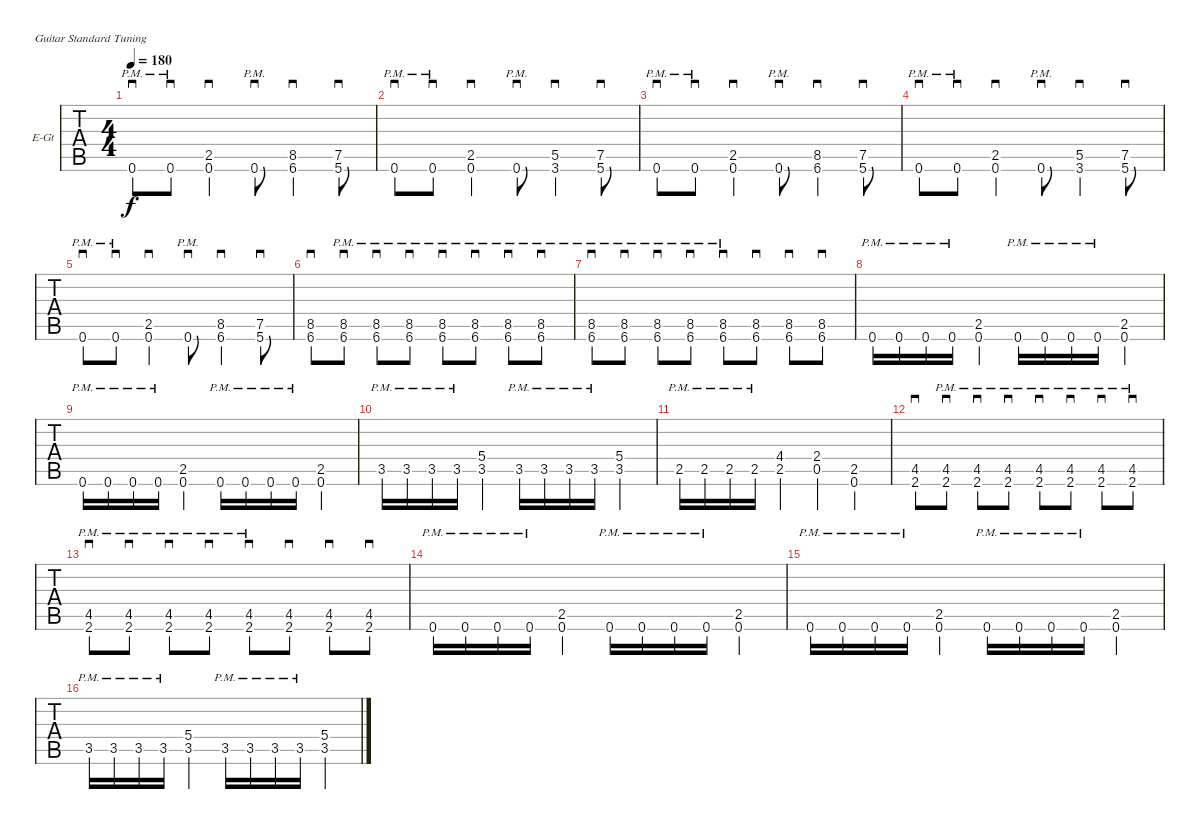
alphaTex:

\bracketExtendMode groupsimilarinstruments
\firstSystemTrackNameOrientation horizontal
\otherSystemsTrackNameOrientation horizontal
\track ("Guitar 02" "E-Gt") {instrument overdrivenguitar}
\staff {tabs}
\tuning (E4 B3 G3 D3 A2 E2)
\ts (4 4)
\tempo 180
\clef g2
\ks c
0.6{pm}.8{sd dy f} 0.6{pm}.8{sd} (2.5 0.6).4{sd} 0.6{pm}.8{sd} (8.5 6.6).4{sd} (7.5 5.6).8{sd} |
0.6{pm}.8{sd} 0.6{pm}.8{sd} (2.5 0.6).4{sd} 0.6{pm}.8{sd} (5.5 3.6).4{sd} (7.5 5.6).8{sd} |
0.6{pm}.8{sd} 0.6{pm}.8{sd} (2.5 0.6).4{sd} 0.6{pm}.8{sd} (8.5 6.6).4{sd} (7.5 5.6).8{sd} |
0.6{pm}.8{sd} 0.6{pm}.8{sd} (2.5 0.6).4{sd} 0.6{pm}.8{sd} (5.5 3.6).4{sd} (7.5 5.6).8{sd} |
0.6{pm}.8{sd} 0.6{pm}.8{sd} (2.5 0.6).4{sd} 0.6{pm}.8{sd} (8.5 6.6).4{sd} (7.5 5.6).8{sd} |
(8.5 6.6).8{sd} (8.5{pm} 6.6{pm}).8{sd} (8.5{pm} 6.6{pm}).8{sd} (8.5{pm} 6.6{pm}).8{sd} (8.5{pm} 6.6{pm}).8{sd} (8.5{pm} 6.6{pm}).8{sd} (8.5{pm} 6.6{pm}).8{sd} (8.5{pm} 6.6{pm}).8{sd} |
(8.5{pm} 6.6{pm}).8{sd} (8.5{pm} 6.6{pm}).8{sd} (8.5{pm} 6.6{pm}).8{sd} (8.5{pm} 6.6{pm}).8{sd} (8.5{pm} 6.6{pm}).8{sd} (8.5 6.6).8{sd} (8.5 6.6).8{sd} (8.5 6.6).8{sd} |
0.6{pm}.16 0.6{pm}.16 0.6{pm}.16 0.6{pm}.16 (2.5 0.6).4 0.6{pm}.16 0.6{pm}.16 0.6{pm}.16 0.6{pm}.16 (2.5 0.6).4 |
0.6{pm}.16 0.6{pm}.16 0.6{pm}.16 0.6{pm}.16 (2.5 0.6).4 0.6{pm}.16 0.6{pm}.16 0.6{pm}.16 0.6{pm}.16 (2.5 0.6).4 |
3.5{pm}.16 3.5{pm}.16 3.5{pm}.16 3.5{pm}.16 (5.4 3.5).4 3.5{pm}.16 3.5{pm}.16 3.5{pm}.16 3.5{pm}.16 (5.4 3.5).4 |
2.5{pm}.16 2.5{pm}.16 2.5{pm}.16 2.5{pm}.16 (4.4 2.5).4 (2.4 0.5).4 (2.5 0.6).4 |
(4.5 2.6).8{sd} (4.5{pm} 2.6{pm}).8{sd} (4.5{pm} 2.6{pm}).8{sd} (4.5{pm} 2.6{pm}).8{sd} (4.5{pm} 2.6{pm}).8{sd} (4.5{pm} 2.6{pm}).8{sd} (4.5{pm} 2.6{pm}).8{sd} (4.5{pm} 2.6{pm}).8{sd} |
(4.5{pm} 2.6{pm}).8{sd} (4.5{pm} 2.6{pm}).8{sd} (4.5{pm} 2.6{pm}).8{sd} (4.5{pm} 2.6{pm}).8{sd} (4.5{pm} 2.6{pm}).8{sd} (4.5 2.6).8{sd} (4.5 2.6).8{sd} (4.5 2.6).8{sd} |
0.6{pm}.16 0.6{pm}.16 0.6{pm}.16 0.6{pm}.16 (2.5 0.6).4 0.6{pm}.16 0.6{pm}.16 0.6{pm}.16 0.6{pm}.16 (2.5 0.6).4 |
0.6{pm}.16 0.6{pm}.16 0.6{pm}.16 0.6{pm}.16 (2.5 0.6).4 0.6{pm}.16 0.6{pm}.16 0.6{pm}.16 0.6{pm}.16 (2.5 0.6).4 |
3.5{pm}.16 3.5{pm}.16 3.5{pm}.16 3.5{pm}.16 (5.4 3.5).4 3.5{pm}.16 3.5{pm}.16 3.5{pm}.16 3.5{pm}.16 (5.4 3.5).4
